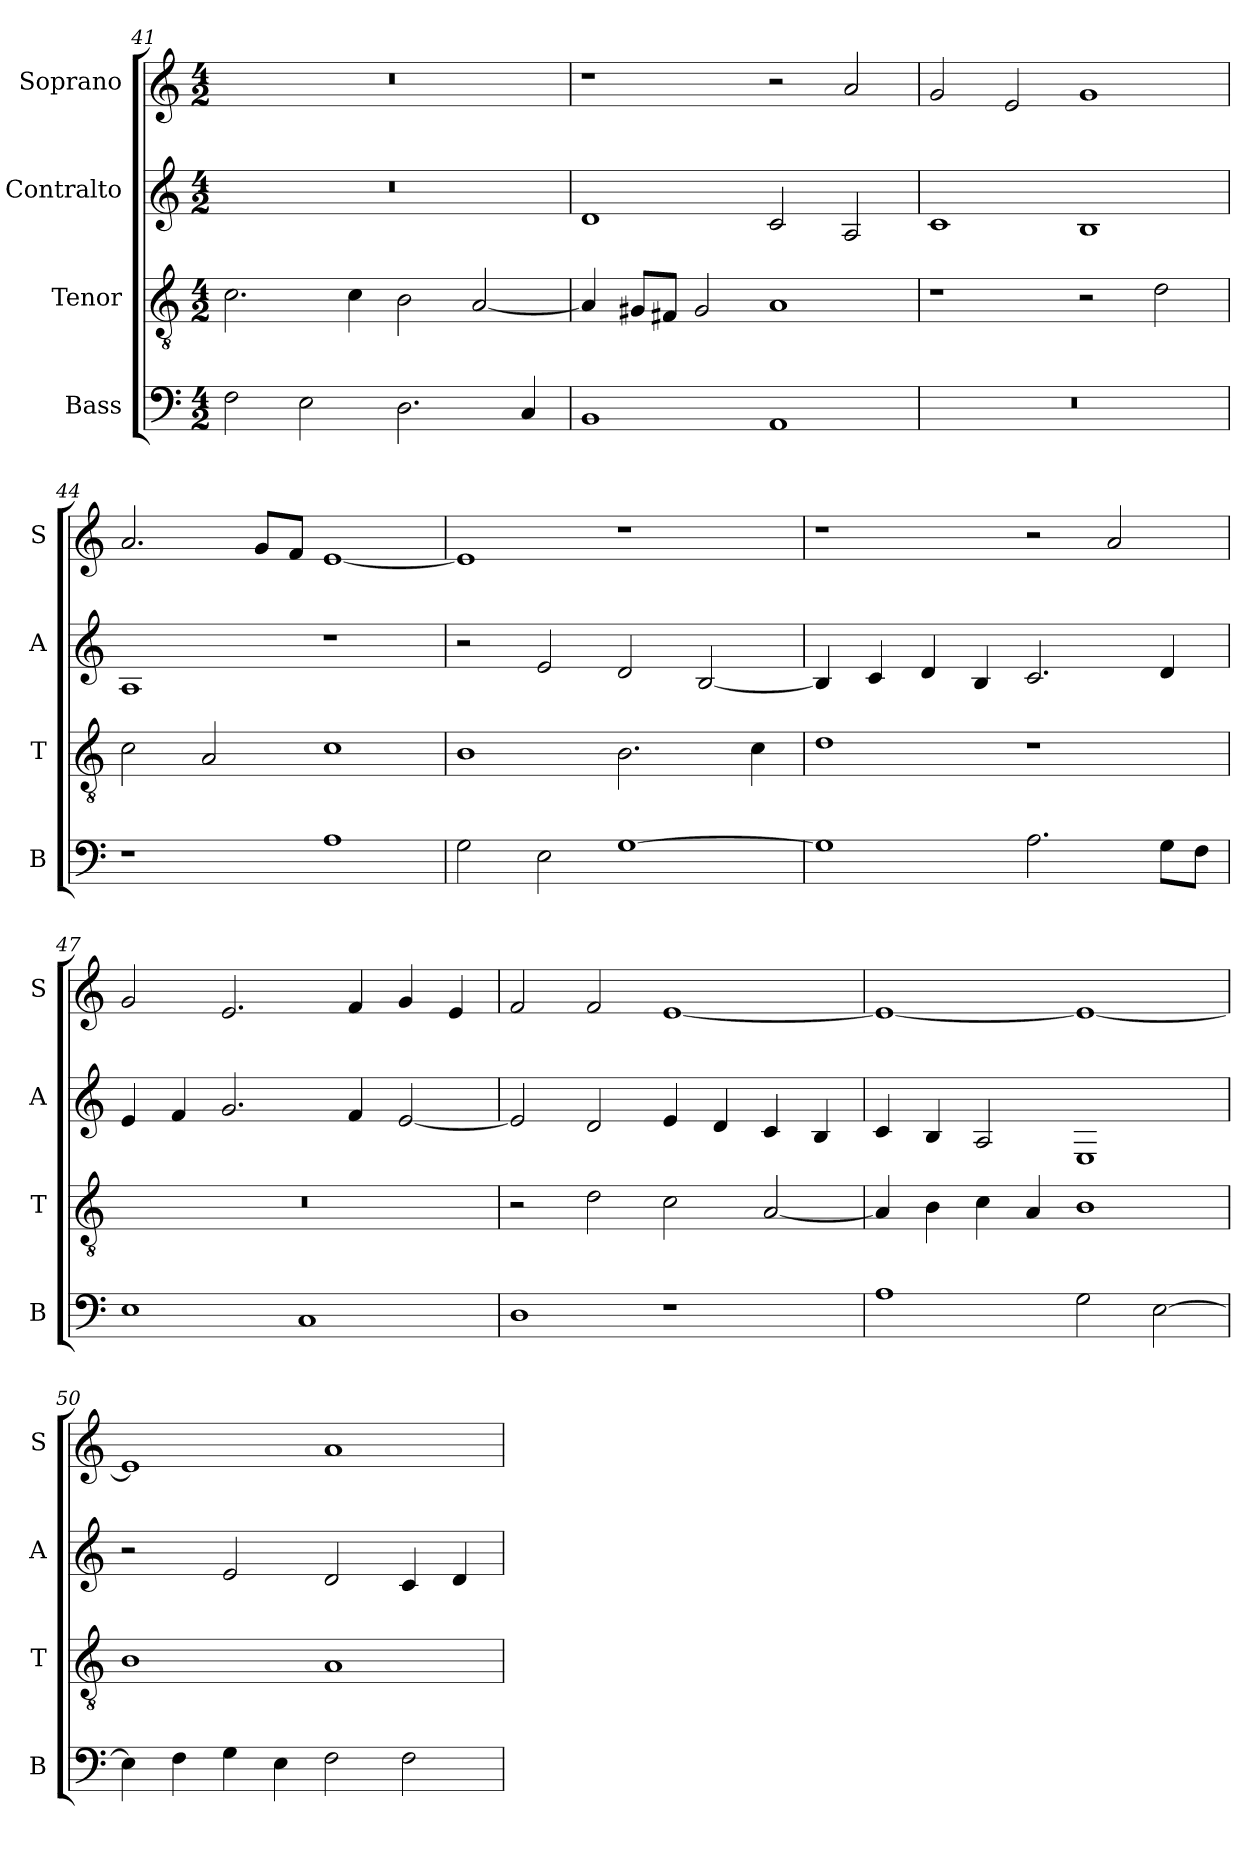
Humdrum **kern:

**kern	**kern	**kern	**kern
*part4	*part3	*part2	*part1
*staff4	*staff3	*staff2	*staff1
*I"Bass	*I"Tenor	*I"Contralto	*I"Soprano
*I'B	*I'T	*I'A	*I'S
*clefF4	*clefGv2	*clefG2	*clefG2
*k[]	*k[]	*k[]	*k[]
*A:aeo	*A:aeo	*A:aeo	*A:aeo
*M4/2	*M4/2	*M4/2	*M4/2
=41	=41	=41	=41
2F	2.c	0r	0r
2E	.	.	.
.	4c	.	.
2.D	2B	.	.
.	[2A	.	.
4C	.	.	.
=42	=42	=42	=42
1BB	4A]	1d	1r
.	8G#X/L	.	.
.	8F#X/J	.	.
.	2G#	.	.
1AA	1A	2c	2r
.	.	2A	2a
=43	=43	=43	=43
0r	1r	1c	2g
.	.	.	2e
.	2r	1B	1g
.	2d	.	.
=44	=44	=44	=44
1r	2c	1A	2.a
.	2A	.	.
.	.	.	8g/L
.	.	.	8f/J
1A	1c	1r	[1e
=45	=45	=45	=45
2G	1B	2r	1e]
2E	.	2e	.
[1G	2.B	2d	1r
.	.	[2B	.
.	4c	.	.
=46	=46	=46	=46
1G]	1d	4B]	1r
.	.	4c	.
.	.	4d	.
.	.	4B	.
2.A	1r	2.c	2r
.	.	.	2a
8G\L	.	4d	.
8F\J	.	.	.
=47	=47	=47	=47
1E	0r	4e	2g
.	.	4f	.
.	.	2.g	2.e
1C	.	.	.
.	.	4f	4f
.	.	[2e	4g
.	.	.	4e
=48	=48	=48	=48
1D	2r	2e]	2f
.	2d	2d	2f
1r	2c	4e	[1e
.	.	4d	.
.	[2A	4c	.
.	.	4B	.
=49	=49	=49	=49
1A	4A]	4c	1e_
.	4B	4B	.
.	4c	2A	.
.	4A	.	.
2G	1B	1E	1e_
[2E	.	.	.
=50	=50	=50	=50
4E]	1B	2r	1e]
4F	.	.	.
4G	.	2e	.
4E	.	.	.
2F	1A	2d	1a
2F	.	4c	.
.	.	4d	.
=	=	=	=
*-	*-	*-	*-
